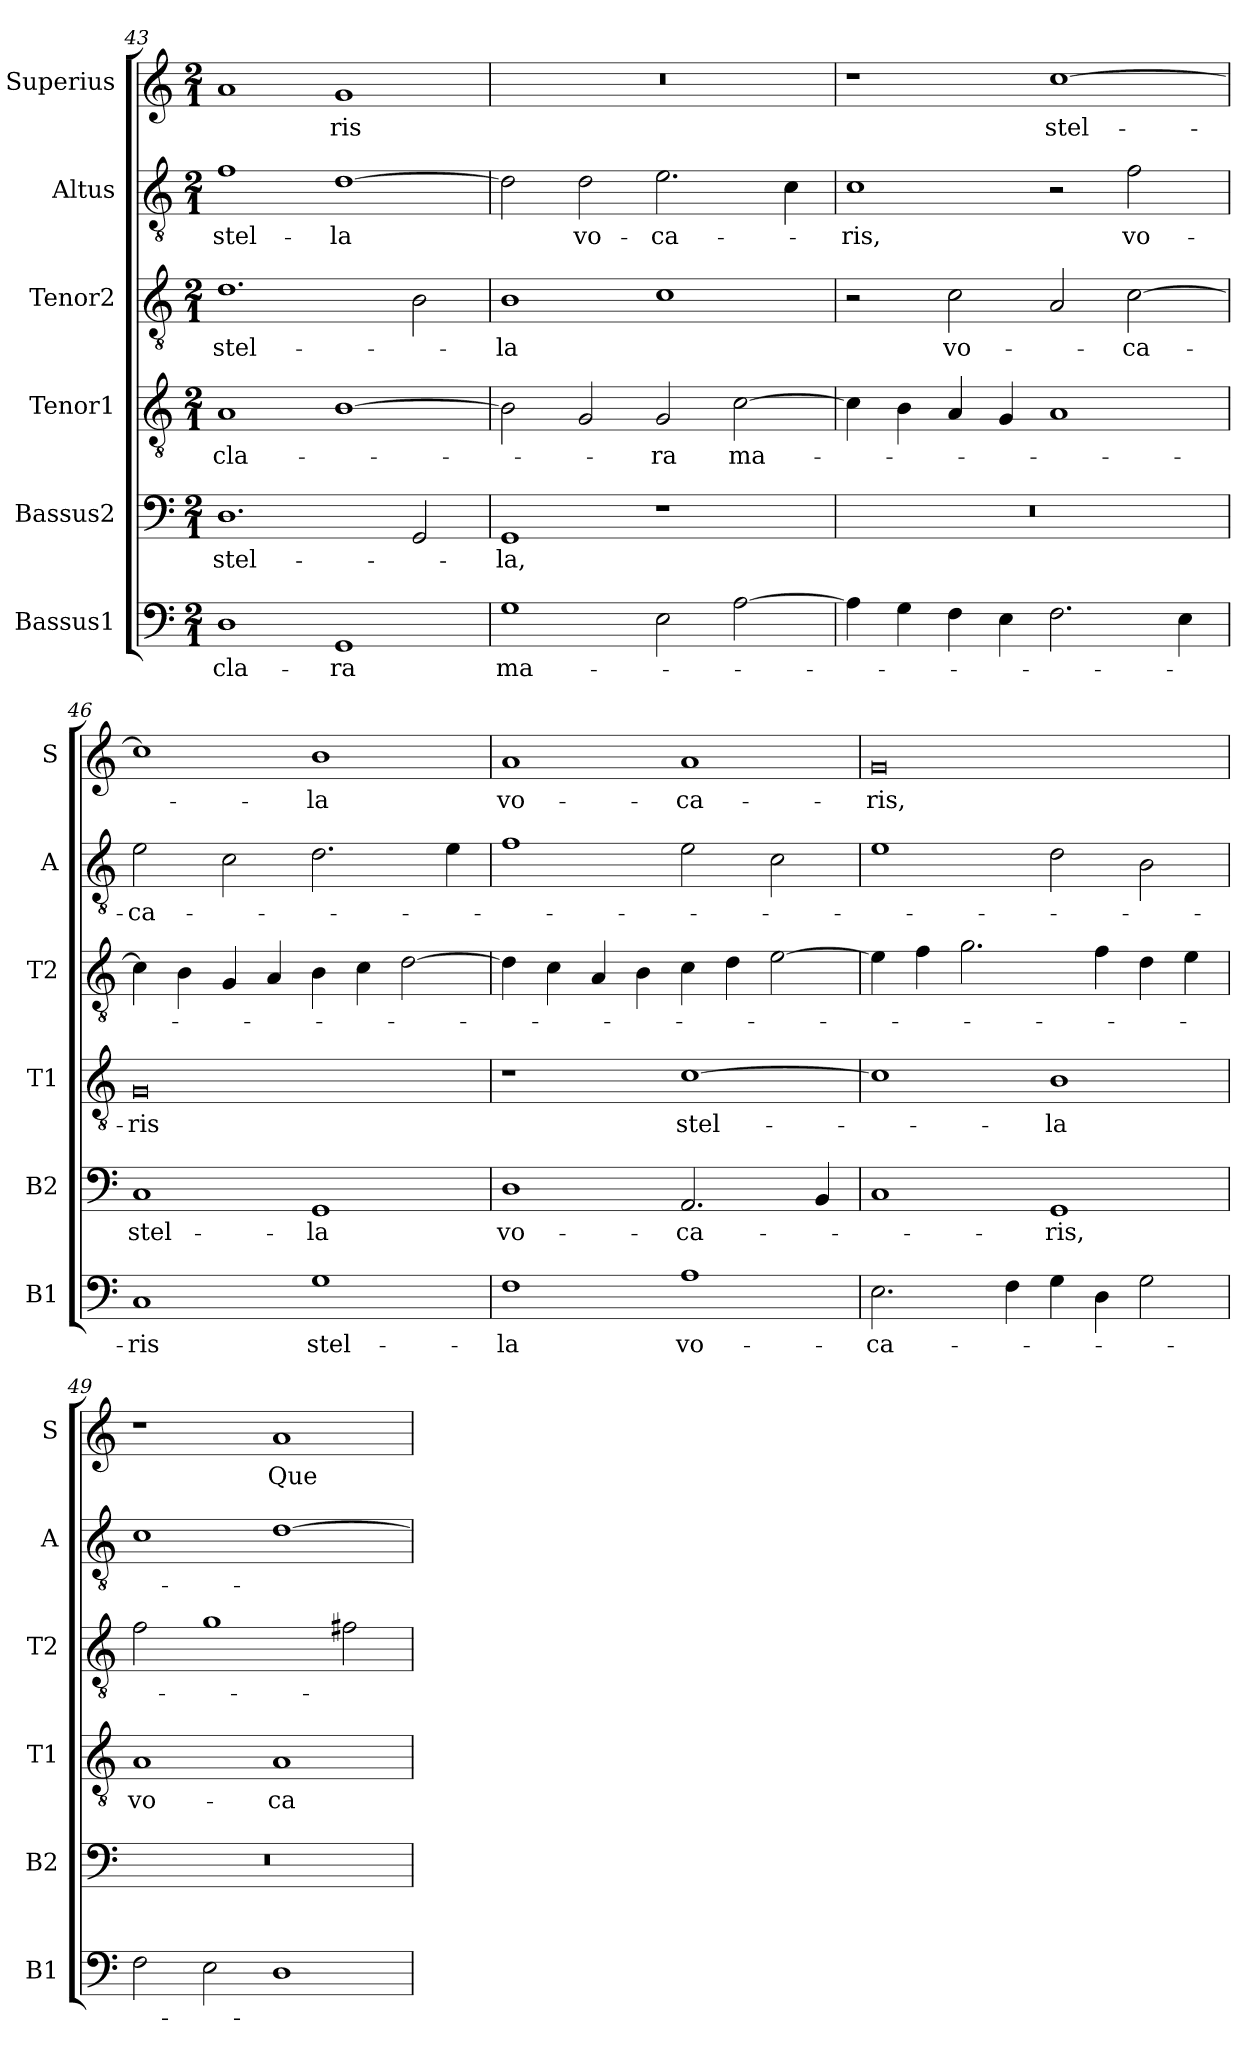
**kern	**text	**kern	**text	**kern	**text	**kern	**text	**kern	**text	**kern	**text
*part6	*part6	*part5	*part5	*part4	*part4	*part3	*part3	*part2	*part2	*part1	*part1
*staff6	*staff6	*staff5	*staff5	*staff4	*staff4	*staff3	*staff3	*staff2	*staff2	*staff1	*staff1
*I"Bassus1	*	*I"Bassus2	*	*I"Tenor1	*	*I"Tenor2	*	*I"Altus	*	*I"Superius	*
*I'B1	*	*I'B2	*	*I'T1	*	*I'T2	*	*I'A	*	*I'S	*
*clefF4	*	*clefF4	*	*clefGv2	*	*clefGv2	*	*clefGv2	*	*clefG2	*
*k[]	*	*k[]	*	*k[]	*	*k[]	*	*k[]	*	*k[]	*
*M2/1	*	*M2/1	*	*M2/1	*	*M2/1	*	*M2/1	*	*M2/1	*
=43	=43	=43	=43	=43	=43	=43	=43	=43	=43	=43	=43
1D	-cla-	1.D	stel-	1A	-cla-	1.d	stel-	1f	stel-	1a	.
1GG	-ra	.	.	[1B	.	.	.	[1d	-la	1g	-ris
.	.	2GG/	.	.	.	2B\	.	.	.	.	.
=44	=44	=44	=44	=44	=44	=44	=44	=44	=44	=44	=44
1G	ma-	1GG	-la,	2B\]	.	1B	-la	2d\]	.	0r	.
.	.	.	.	2G/	.	.	.	2d\	vo-	.	.
2E\	.	1r	.	2G/	-ra	1c	.	2.e\	-ca-	.	.
[2A\	.	.	.	[2c\	ma-	.	.	.	.	.	.
.	.	.	.	.	.	.	.	4c\	.	.	.
=45	=45	=45	=45	=45	=45	=45	=45	=45	=45	=45	=45
4A\]	.	0r	.	4c\]	.	2r	.	1c	-ris,	1r	.
4G\	.	.	.	4B\	.	.	.	.	.	.	.
4F\	.	.	.	4A/	.	2c\	vo-	.	.	.	.
4E\	.	.	.	4G/	.	.	.	.	.	.	.
2.F\	.	.	.	1A	.	2A/	.	2r	.	[1cc	stel-
.	.	.	.	.	.	[2c\	-ca-	2f\	vo-	.	.
4E\	.	.	.	.	.	.	.	.	.	.	.
=46	=46	=46	=46	=46	=46	=46	=46	=46	=46	=46	=46
1C	-ris	1C	stel-	0G	-ris	4c\]	.	2e\	-ca-	1cc]	.
.	.	.	.	.	.	4B\	.	.	.	.	.
.	.	.	.	.	.	4G/	.	2c\	.	.	.
.	.	.	.	.	.	4A/	.	.	.	.	.
1G	stel-	1GG	-la	.	.	4B\	.	2.d\	.	1b	-la
.	.	.	.	.	.	4c\	.	.	.	.	.
.	.	.	.	.	.	[2d\	.	.	.	.	.
.	.	.	.	.	.	.	.	4e\	.	.	.
=47	=47	=47	=47	=47	=47	=47	=47	=47	=47	=47	=47
1F	-la	1D	vo-	1r	.	4d\]	.	1f	.	1a	vo-
.	.	.	.	.	.	4c\	.	.	.	.	.
.	.	.	.	.	.	4A/	.	.	.	.	.
.	.	.	.	.	.	4B\	.	.	.	.	.
1A	vo-	2.AA/	-ca-	[1c	stel-	4c\	.	2e\	.	1a	-ca-
.	.	.	.	.	.	4d\	.	.	.	.	.
.	.	.	.	.	.	[2e\	.	2c\	.	.	.
.	.	4BB/	.	.	.	.	.	.	.	.	.
=48	=48	=48	=48	=48	=48	=48	=48	=48	=48	=48	=48
2.E\	-ca-	1C	.	1c]	.	4e\]	.	1e	.	0g	-ris,
.	.	.	.	.	.	4f\	.	.	.	.	.
.	.	.	.	.	.	2.g\	.	.	.	.	.
4F\	.	.	.	.	.	.	.	.	.	.	.
4G\	.	1GG	-ris,	1B	-la	.	.	2d\	.	.	.
4D\	.	.	.	.	.	4f\	.	.	.	.	.
2G\	.	.	.	.	.	4d\	.	2B\	.	.	.
.	.	.	.	.	.	4e\	.	.	.	.	.
=49	=49	=49	=49	=49	=49	=49	=49	=49	=49	=49	=49
2F\	.	0r	.	1A	vo-	2f\	.	1c	.	1r	.
2E\	.	.	.	.	.	1g	.	.	.	.	.
1D	.	.	.	1A	-ca-	.	.	[1d	.	1a	Que
.	.	.	.	.	.	2f#X\	.	.	.	.	.
=	=	=	=	=	=	=	=	=	=	=	=
*-	*-	*-	*-	*-	*-	*-	*-	*-	*-	*-	*-
